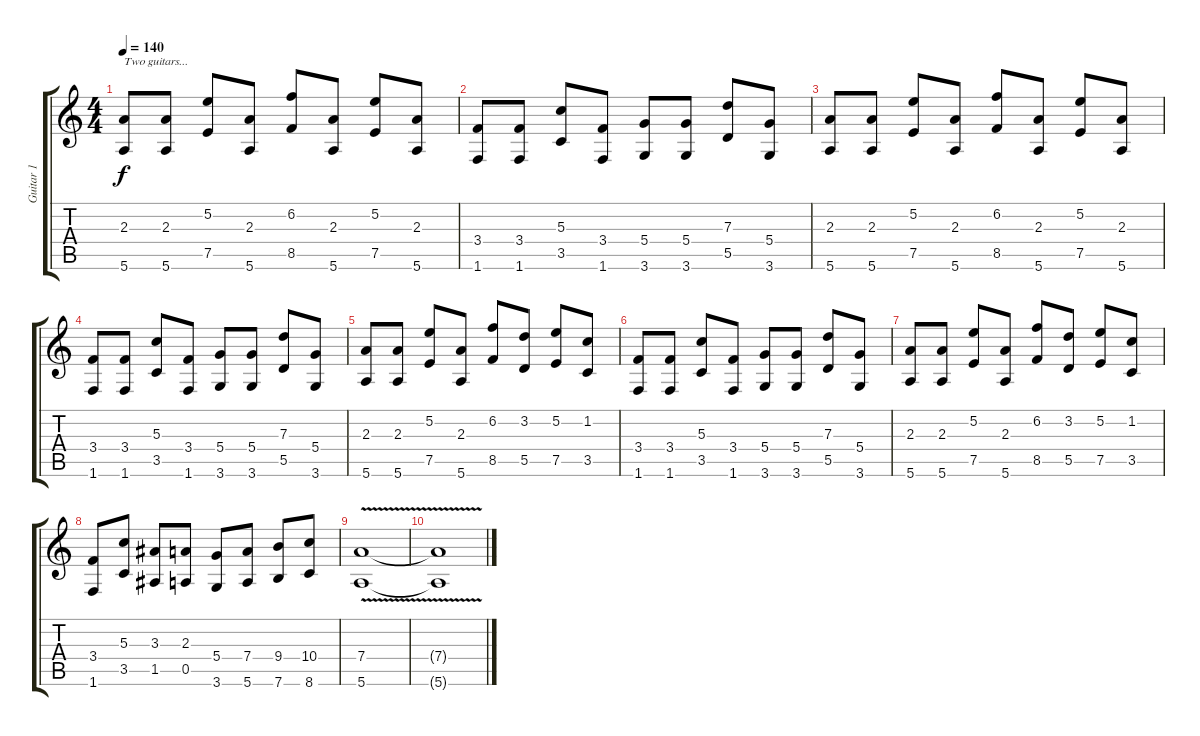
\track ("Guitar 1" "Guitar 1") {instrument overdrivenguitar}
\staff {score tabs}
\tuning (E4 B3 G3 D3 A2 E2) {hide}
\ts (4 4)
\tempo 140
\clef g2
\ks c
(2.3 5.6).8{txt "Two guitars..." dy f instrument overdrivenguitar} (2.3 5.6).8 (5.2 7.5).8 (2.3 5.6).8 (6.2 8.5).8 (2.3 5.6).8 (5.2 7.5).8 (2.3 5.6).8 |
(3.4 1.6).8 (3.4 1.6).8 (5.3 3.5).8 (3.4 1.6).8 (5.4 3.6).8 (5.4 3.6).8 (7.3 5.5).8 (5.4 3.6).8 |
(2.3 5.6).8 (2.3 5.6).8 (5.2 7.5).8 (2.3 5.6).8 (6.2 8.5).8 (2.3 5.6).8 (5.2 7.5).8 (2.3 5.6).8 |
(3.4 1.6).8 (3.4 1.6).8 (5.3 3.5).8 (3.4 1.6).8 (5.4 3.6).8 (5.4 3.6).8 (7.3 5.5).8 (5.4 3.6).8 |
(2.3 5.6).8 (2.3 5.6).8 (5.2 7.5).8 (2.3 5.6).8 (6.2 8.5).8 (3.2 5.5).8 (5.2 7.5).8 (1.2 3.5).8 |
(3.4 1.6).8 (3.4 1.6).8 (5.3 3.5).8 (3.4 1.6).8 (5.4 3.6).8 (5.4 3.6).8 (7.3 5.5).8 (5.4 3.6).8 |
(2.3 5.6).8 (2.3 5.6).8 (5.2 7.5).8 (2.3 5.6).8 (6.2 8.5).8 (3.2 5.5).8 (5.2 7.5).8 (1.2 3.5).8 |
(3.4 1.6).8 (5.3 3.5).8 (3.3 1.5).8 (2.3 0.5).8 (5.4 3.6).8 (7.4 5.6).8 (9.4 7.6).8 (10.4 8.6).8 |
(7.4{v} 5.6{v}).1 |
(7.4{t} 5.6{t}).1{volume 0}
